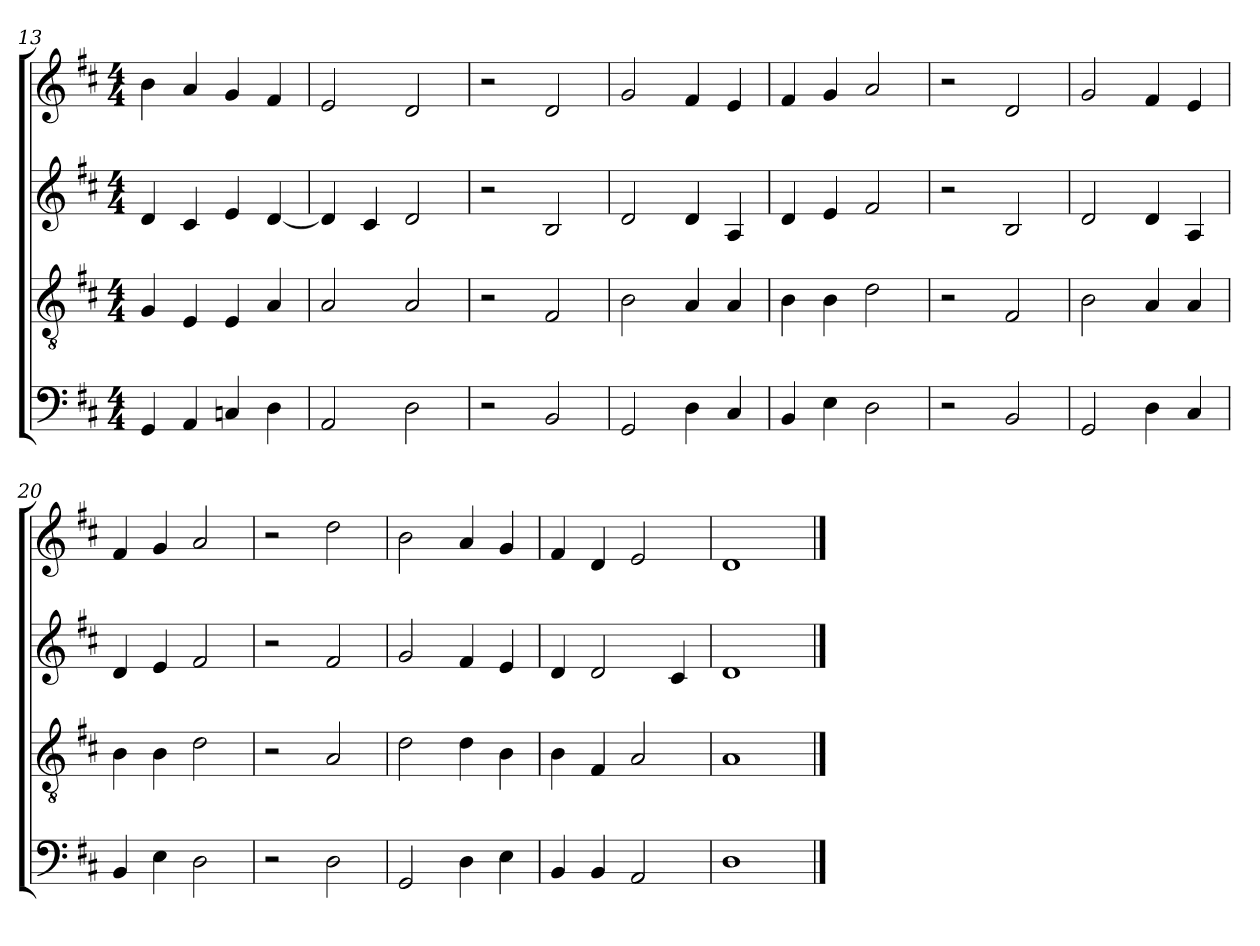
**kern	**kern	**kern	**kern
*part4	*part3	*part2	*part1
*staff4	*staff3	*staff2	*staff1
*clefF4	*clefGv2	*clefG2	*clefG2
*k[f#c#]	*k[f#c#]	*k[f#c#]	*k[f#c#]
*M4/4	*M4/4	*M4/4	*M4/4
=13	=13	=13	=13
4GG	4G	4d	4b
4AA	4E	4c#	4a
4Cn	4E	4e	4g
4D	4A	[4d	4f#
=14	=14	=14	=14
2AA	2A	4d]	2e
.	.	4c#	.
2D	2A	2d	2d
=15	=15	=15	=15
2r	2r	2r	2r
2BB	2F#	2B	2d
=16	=16	=16	=16
2GG	2B	2d	2g
4D	4A	4d	4f#
4C#	4A	4A	4e
=17	=17	=17	=17
4BB	4B	4d	4f#
4E	4B	4e	4g
2D	2d	2f#	2a
=18	=18	=18	=18
2r	2r	2r	2r
2BB	2F#	2B	2d
=19	=19	=19	=19
2GG	2B	2d	2g
4D	4A	4d	4f#
4C#	4A	4A	4e
=20	=20	=20	=20
4BB	4B	4d	4f#
4E	4B	4e	4g
2D	2d	2f#	2a
=21	=21	=21	=21
2r	2r	2r	2r
2D	2A	2f#	2dd
=22	=22	=22	=22
2GG	2d	2g	2b
4D	4d	4f#	4a
4E	4B	4e	4g
=23	=23	=23	=23
4BB	4B	4d	4f#
4BB	4F#	2d	4d
2AA	2A	.	2e
.	.	4c#	.
=24	=24	=24	=24
1D	1A	1d	1d
==	==	==	==
*-	*-	*-	*-
